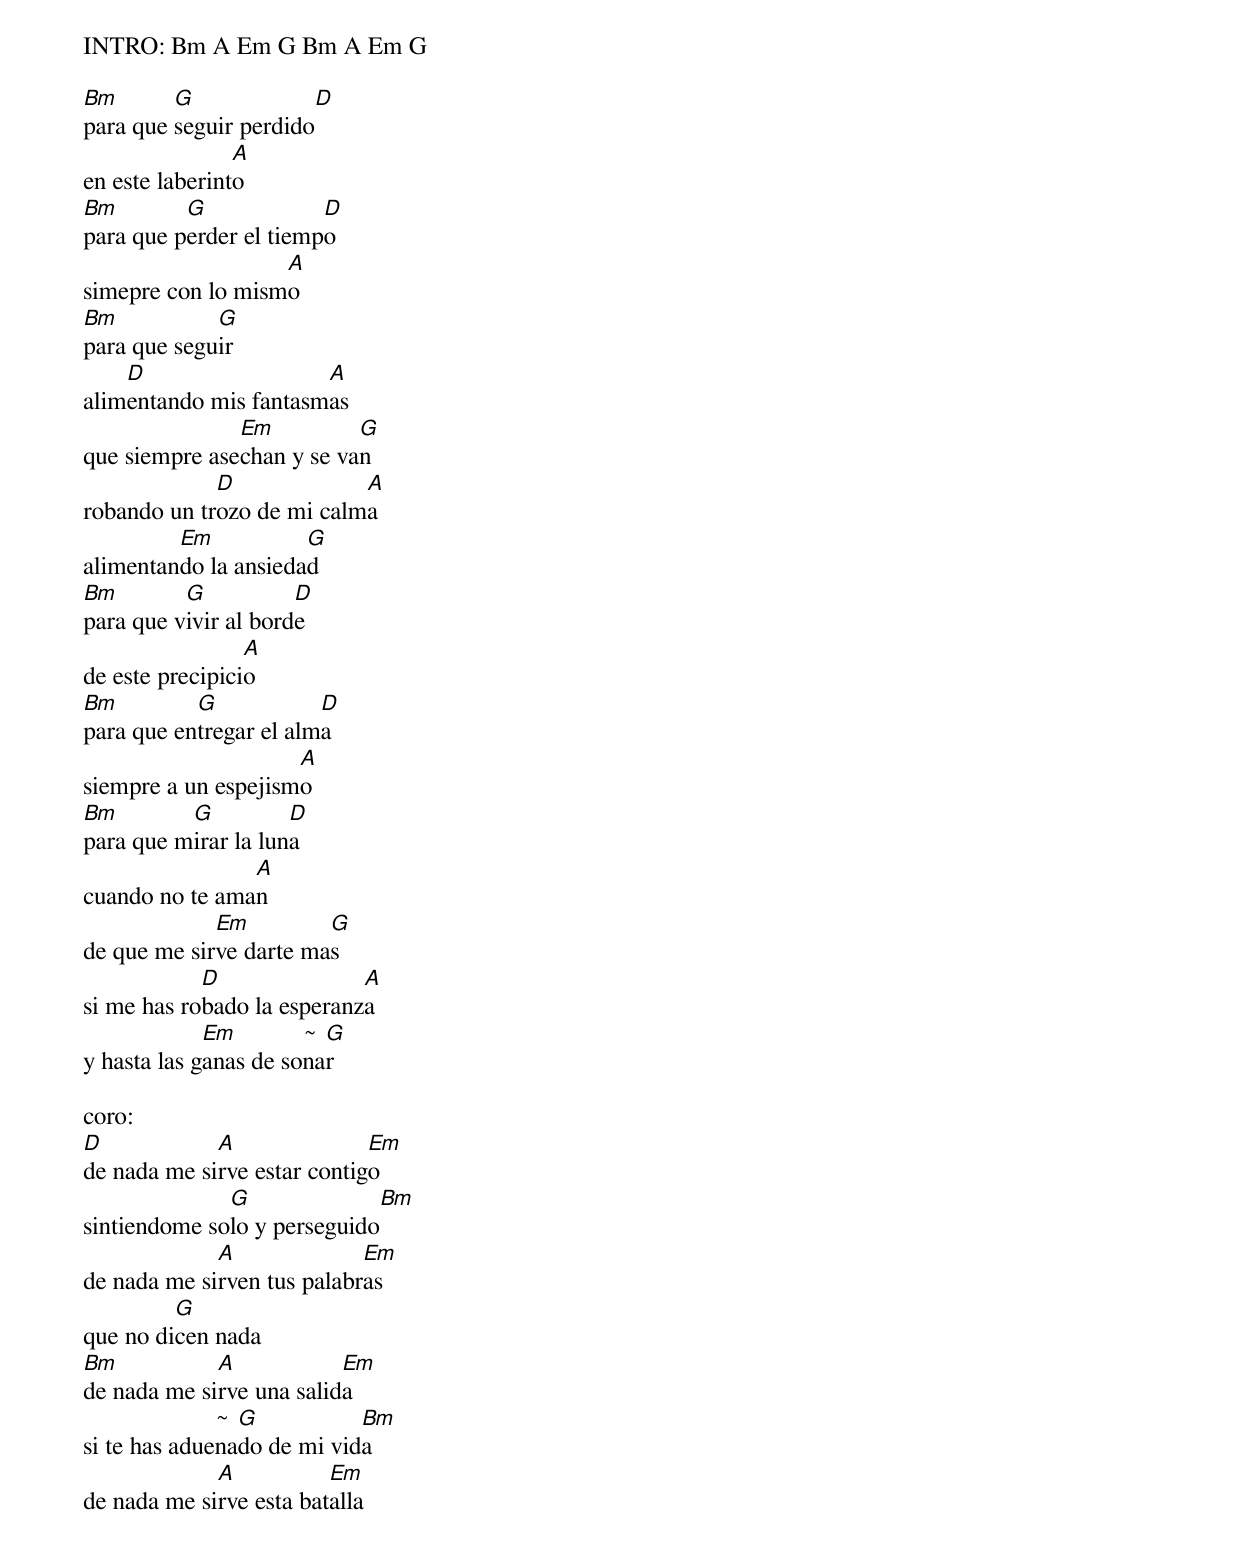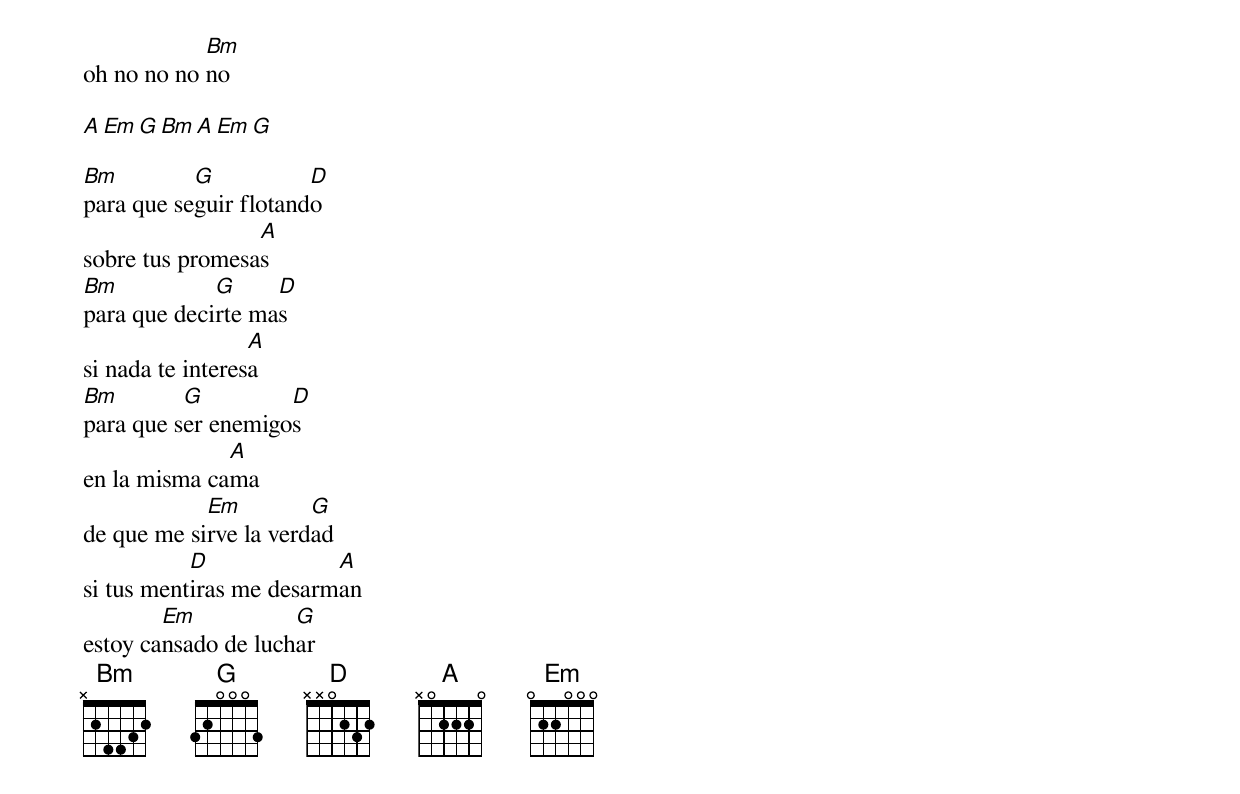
INTRO: Bm A Em G Bm A Em G

Bm       G             D
para que seguir perdido
                A
en este laberinto
Bm        G             D
para que perder el tiempo
                   A
simepre con lo mismo
Bm           G
para que seguir
    D                  A
alimentando mis fantasmas
               Em          G
que siempre asechan y se van
             D             A
robando un trozo de mi calma
         Em           G
alimentando la ansiedad
Bm        G           D
para que vivir al borde
                 A
de este precipicio
Bm         G            D
para que entregar el alma
                     A
siempre a un espejismo
Bm        G          D
para que mirar la luna
                A
cuando no te aman
             Em         G
de que me sirve darte mas
            D               A
si me has robado la esperanza
             Em        ~ G
y hasta las ganas de sonar

coro:
D            A               Em
de nada me sirve estar contigo
              G              Bm
sintiendome solo y perseguido
             A              Em
de nada me sirven tus palabras
         G
que no dicen nada
Bm           A            Em
de nada me sirve una salida
              ~ G           Bm
si te has aduenado de mi vida
             A           Em
de nada me sirve esta batalla
            Bm
oh no no no no

A Em G Bm A Em G

Bm         G           D
para que seguir flotando
                 A
sobre tus promesas
Bm           G     D
para que decirte mas
                  A
si nada te interesa
Bm        G         D
para que ser enemigos
              A
en la misma cama
            Em         G
de que me sirve la verdad
           D             A
si tus mentiras me desarman
        Em           G
estoy cansado de luchar
